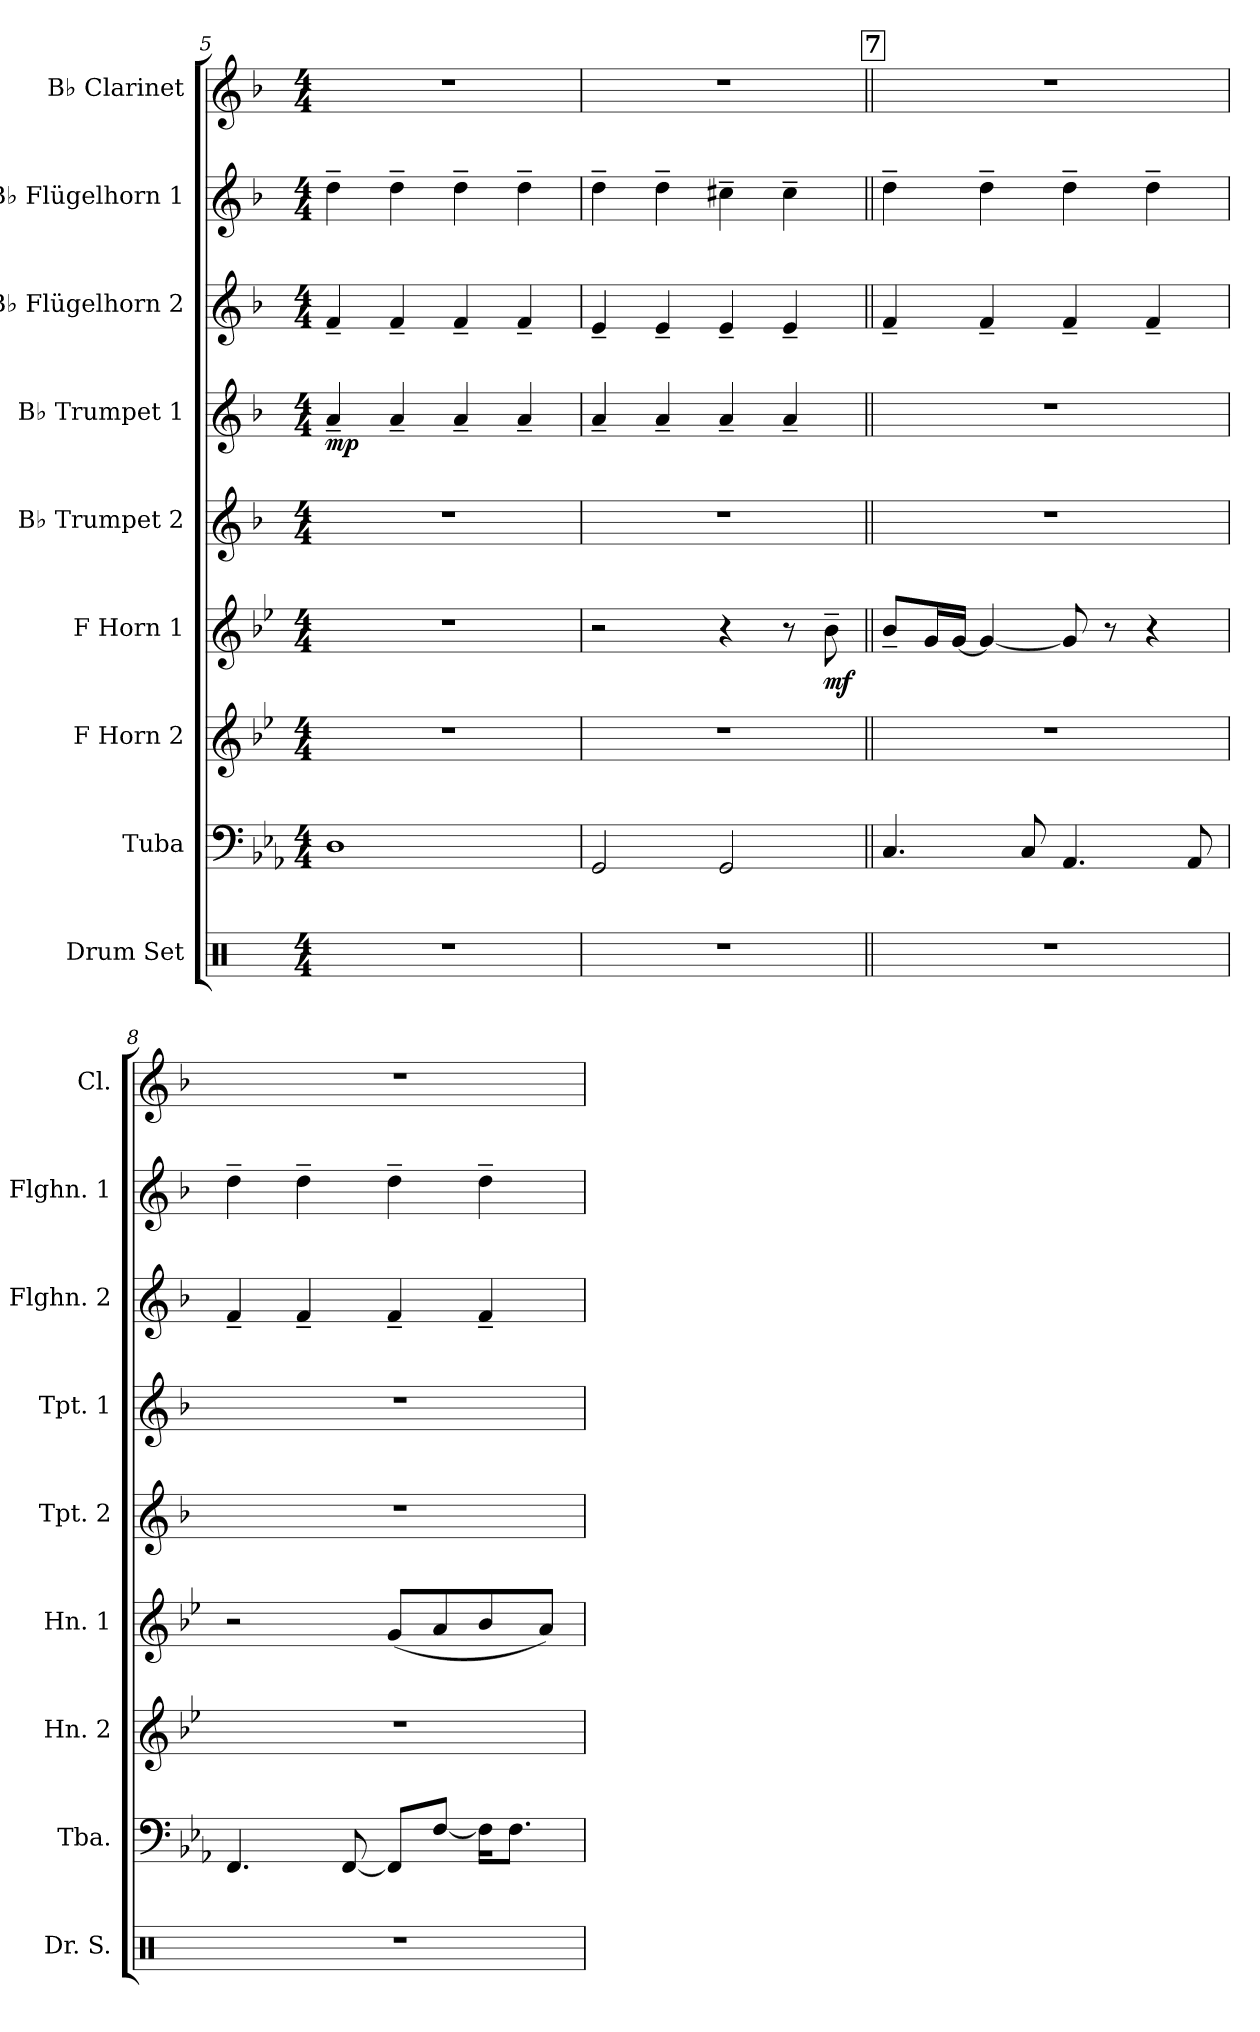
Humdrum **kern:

**kern	**kern	**kern	**kern	**dynam	**kern	**kern	**dynam	**kern	**kern	**kern
*part9	*part8	*part7	*part6	*part6	*part5	*part4	*part4	*part3	*part2	*part1
*staff9	*staff8	*staff7	*staff6	*staff6	*staff5	*staff4	*staff4	*staff3	*staff2	*staff1
*I"Drum Set	*I"Tuba	*I"F Horn 2	*I"F Horn 1	*	*I"B♭ Trumpet 2	*I"B♭ Trumpet 1	*	*I"B♭ Flügelhorn 2	*I"B♭ Flügelhorn 1	*I"B♭ Clarinet
*I'Dr. S.	*I'Tba.	*I'Hn. 2	*I'Hn. 1	*	*I'Tpt. 2	*I'Tpt. 1	*	*I'Flghn. 2	*I'Flghn. 1	*I'Cl.
*clefX	*clefF4	*clefG2	*clefG2	*	*clefG2	*clefG2	*	*clefG2	*clefG2	*clefG2
*	*	*ITrd4c7	*ITrd4c7	*	*ITrd1c2	*ITrd1c2	*	*ITrd1c2	*ITrd1c2	*ITrd1c2
*k[]	*k[b-e-a-]	*k[b-e-a-]	*k[b-e-a-]	*	*k[b-e-a-]	*k[b-e-a-]	*	*k[b-e-a-]	*k[b-e-a-]	*k[b-e-a-]
*M4/4	*M4/4	*M4/4	*M4/4	*	*M4/4	*M4/4	*	*M4/4	*M4/4	*M4/4
=5	=5	=5	=5	=5	=5	=5	=5	=5	=5	=5
!	!	!	!	!	!	!	!LO:DY:b	!	!	!
1r	1D	1r	1r	.	1r	4g~/	mp	4e-~/	4cc~\	1r
.	.	.	.	.	.	4g~/	.	4e-~/	4cc~\	.
.	.	.	.	.	.	4g~/	.	4e-~/	4cc~\	.
.	.	.	.	.	.	4g~/	.	4e-~/	4cc~\	.
=6	=6	=6	=6	=6	=6	=6	=6	=6	=6	=6
1r	2GG/	1r	2r	.	1r	4g~/	.	4d~/	4cc~\	1r
.	.	.	.	.	.	4g~/	.	4d~/	4cc~\	.
.	2GG/	.	4r	.	.	4g~/	.	4d~/	4bn~\	.
.	.	.	8r	.	.	4g~/	.	4d~/	4b~\	.
!	!	!	!	!LO:DY:b	!	!	!	!	!	!
.	.	.	8e-~\	mf	.	.	.	.	.	.
!!LO:REH:place=s1:a:B:fs=13:t=7
=7||	=7||	=7||	=7||	=7||	=7||	=7||	=7||	=7||	=7||	=7||
1r	4.C/	1r	8e-~/L	.	1r	1r	.	4e-~/	4cc~\	1r
.	.	.	16c/L	.	.	.	.	.	.	.
.	.	.	[16c/JJ	.	.	.	.	.	.	.
.	.	.	4c/_	.	.	.	.	4e-~/	4cc~\	.
.	8C/	.	.	.	.	.	.	.	.	.
.	4.AA-/	.	8c/]	.	.	.	.	4e-~/	4cc~\	.
.	.	.	8r	.	.	.	.	.	.	.
.	.	.	4r	.	.	.	.	4e-~/	4cc~\	.
.	8AA-/	.	.	.	.	.	.	.	.	.
!!LO:LB:g=z
=8	=8	=8	=8	=8	=8	=8	=8	=8	=8	=8
1r	4.FF/	1r	2r	.	1r	1r	.	4e-~/	4cc~\	1r
.	.	.	.	.	.	.	.	4e-~/	4cc~\	.
.	[8FF/	.	.	.	.	.	.	.	.	.
.	8FF/L]	.	(8c/L	.	.	.	.	4e-~/	4cc~\	.
.	[8F/J	.	8d/	.	.	.	.	.	.	.
.	16F\KL]	.	8e-/	.	.	.	.	4e-~/	4cc~\	.
.	8.F\J	.	.	.	.	.	.	.	.	.
.	.	.	8d/J)	.	.	.	.	.	.	.
=	=	=	=	=	=	=	=	=	=	=
*-	*-	*-	*-	*-	*-	*-	*-	*-	*-	*-
